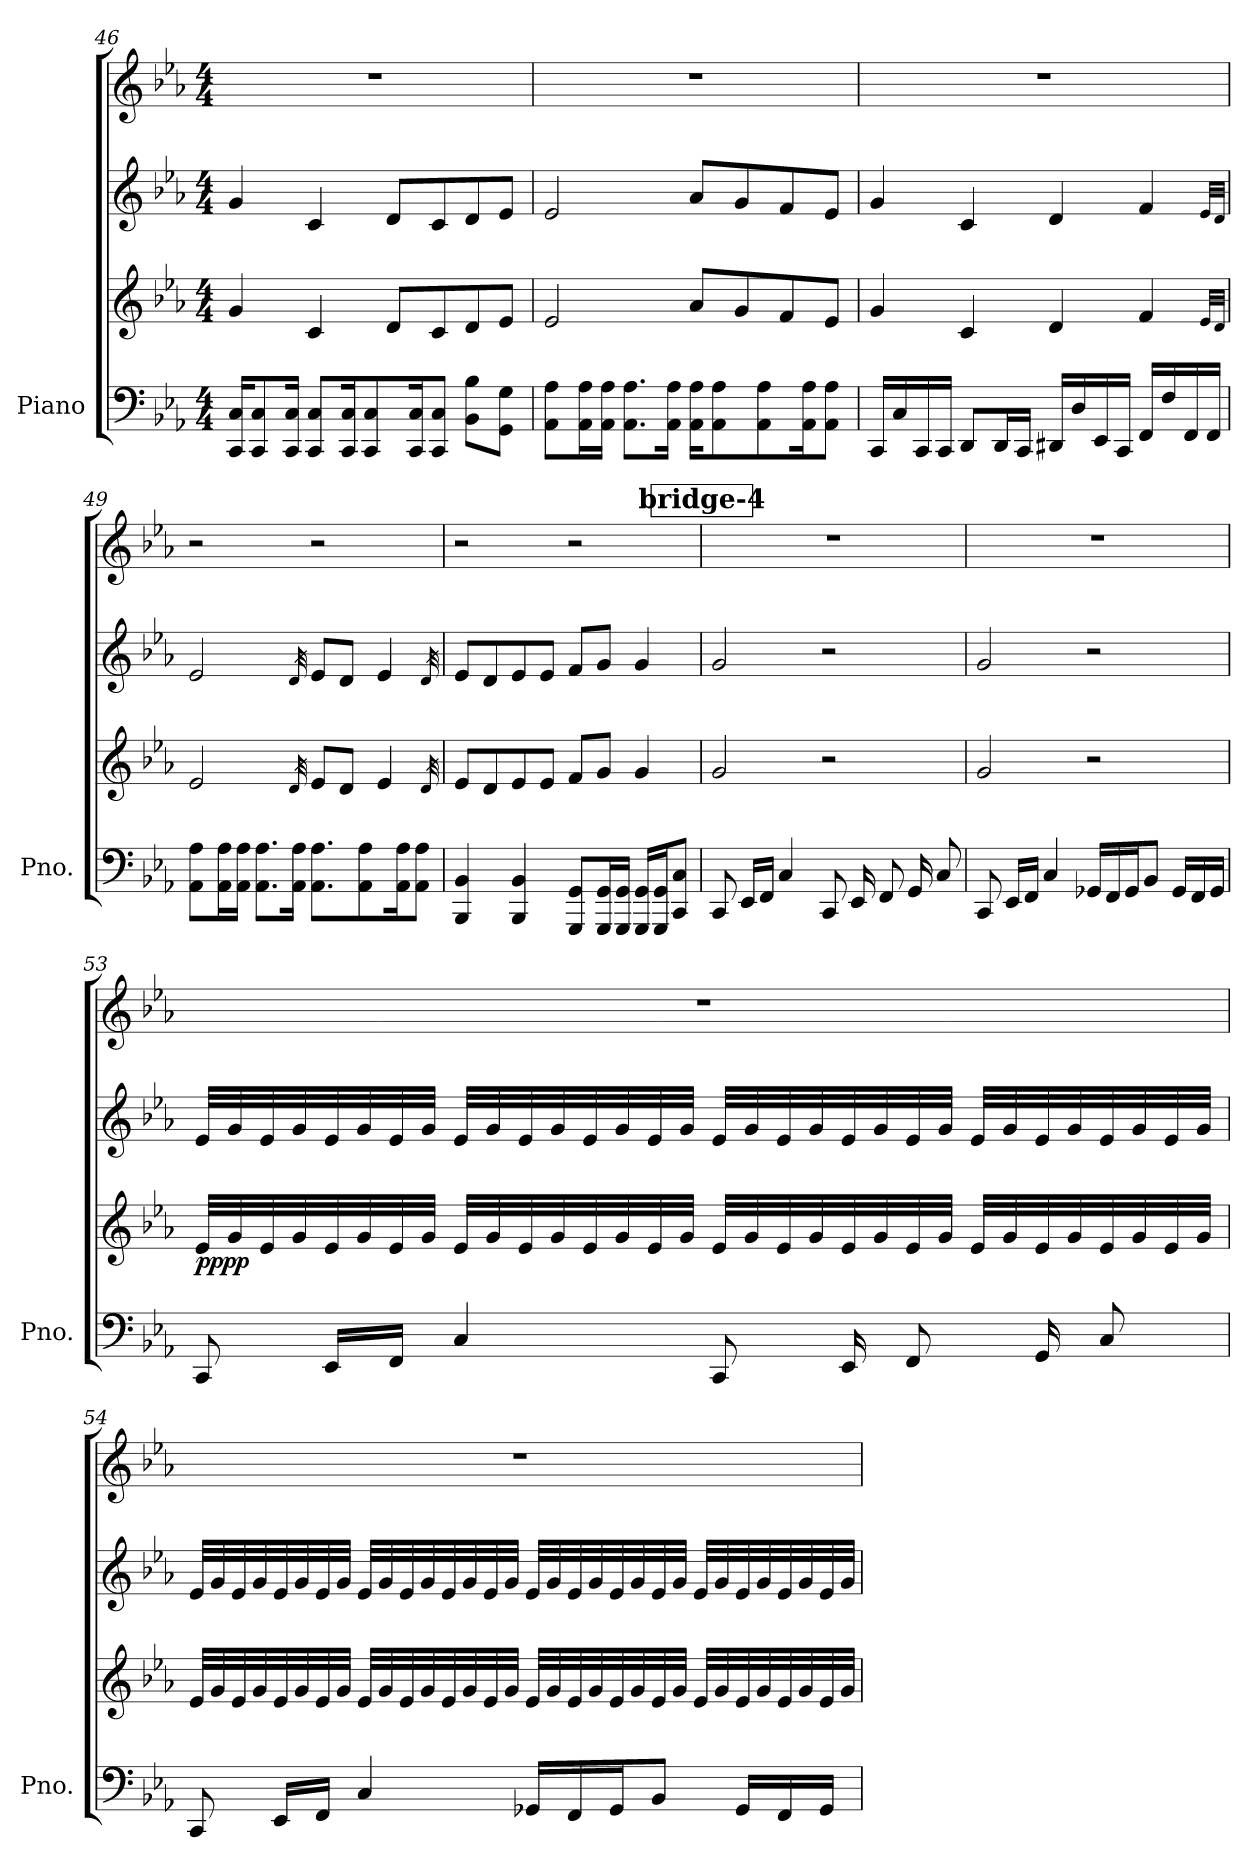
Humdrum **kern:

**kern	**kern	**kern	**kern	**dynam
*part1	*part1	*part1	*part1	*part1
*staff4	*staff3	*staff2	*staff1	*staff1/2/3/4
*I"Piano	*	*	*	*
*I'Pno.	*	*	*	*
*clefF4	*clefG2	*clefG2	*clefG2	*
*k[b-e-a-]	*k[b-e-a-]	*k[b-e-a-]	*k[b-e-a-]	*
*M4/4	*M4/4	*M4/4	*M4/4	*
=46	=46	=46	=46	=46
16CC/ 16C/KL	4g/	4g/	1r	.
8CC/ 8C/	.	.	.	.
16CC/ 16C/Jk	.	.	.	.
8CC/ 8C/L	4c/	4c/	.	.
16CC/ 16C/K	.	.	.	.
8CC/ 8C/	.	.	.	.
.	8d/L	8d/L	.	.
16CC/ 16C/K	.	.	.	.
8CC/ 8C/J	8c/	8c/	.	.
8BB-\ 8B-\L	8d/	8d/	.	.
8GG\ 8G\J	8e-/J	8e-/J	.	.
!!LO:LB:g=z
=47	=47	=47	=47	=47
8AA-\ 8A-\L	2e-/	2e-/	1r	.
16AA-\ 16A-\L	.	.	.	.
16AA-\ 16A-\JJ	.	.	.	.
8.AA-\ 8.A-\L	.	.	.	.
16AA-\ 16A-\Jk	.	.	.	.
16AA-\ 16A-\KL	8a-/L	8a-/L	.	.
8AA-\ 8A-\	.	.	.	.
.	8g/	8g/	.	.
8AA-\ 8A-\	.	.	.	.
.	8f/	8f/	.	.
16AA-\ 16A-\K	.	.	.	.
8AA-\ 8A-\J	8e-/J	8e-/J	.	.
=48	=48	=48	=48	=48
16CC/LL	4g/	4g/	1r	.
16C/	.	.	.	.
16CC/	.	.	.	.
16CC/JJ	.	.	.	.
8DD/L	4c/	4c/	.	.
16DD/L	.	.	.	.
16CC/JJ	.	.	.	.
16DD#X/LL	4d/	4d/	.	.
16D/	.	.	.	.
16EE-/	.	.	.	.
16CC/JJ	.	.	.	.
16FF/LL	4f/	4f/	.	.
16F/	.	.	.	.
16FF/	.	.	.	.
16FF/JJ	.	.	.	.
.	32qe-/LLL	32qe-/LLL	.	.
.	32qd/JJJ	32qd/JJJ	.	.
!!LO:PB:g=z
=49	=49	=49	=49	=49
8AA-\ 8A-\L	2e-/	2e-/	2r	.
16AA-\ 16A-\L	.	.	.	.
16AA-\ 16A-\JJ	.	.	.	.
8.AA-\ 8.A-\L	.	.	.	.
16AA-\ 16A-\Jk	.	.	.	.
.	32qd/	32qd/	.	.
8.AA-\ 8.A-\L	8e-/L	8e-/L	2r	.
.	8d/J	8d/J	.	.
8AA-\ 8A-\	.	.	.	.
.	4e-/	4e-/	.	.
16AA-\ 16A-\K	.	.	.	.
8AA-\ 8A-\J	.	.	.	.
.	32qd/	32qd/	.	.
=50	=50	=50	=50	=50
4BBB-/ 4BB-/	8e-/L	8e-/L	2r	.
.	8d/	8d/	.	.
4BBB-/ 4BB-/	8e-/	8e-/	.	.
.	8e-/J	8e-/J	.	.
8GGG/ 8GG/L	8f/L	8f/L	2r	.
16GGG/ 16GG/L	8g/J	8g/J	.	.
16GGG/ 16GG/JJ	.	.	.	.
16GGG/ 16GG/LL	4g/	4g/	.	.
16GGG/ 16GG/J	.	.	.	.
8CC/ 8C/J	.	.	.	.
!!LO:LB:g=z
!!LO:REH:place=s1:a:B:t=bridge-4
=51	=51	=51	=51	=51
8CC/	2g/	2g/	1r	.
16EE-/LL	.	.	.	.
16FF/JJ	.	.	.	.
4C/	.	.	.	.
8CC/	2r	2r	.	.
16EE-/	.	.	.	.
8FF/	.	.	.	.
16GG/	.	.	.	.
8C/	.	.	.	.
=52	=52	=52	=52	=52
8CC/	2g/	2g/	1r	.
16EE-/LL	.	.	.	.
16FF/JJ	.	.	.	.
4C/	.	.	.	.
16GG-X/LL	2r	2r	.	.
16FF/	.	.	.	.
16GG-/J	.	.	.	.
8BB-/J	.	.	.	.
16GG-/LL	.	.	.	.
16FF/	.	.	.	.
16GG-/JJ	.	.	.	.
!!LO:LB:g=z
=53	=53	=53	=53	=53
!	!	!	!	!LO:DY:b=3
!	!	!	!	!LO:DY:n=1:b=2
8CC/	32e-/LLL	32e-/LLL	1r	pp pp
.	32g/	32g/	.	.
.	32e-/	32e-/	.	.
.	32g/	32g/	.	.
16EE-/LL	32e-/	32e-/	.	.
.	32g/	32g/	.	.
16FF/JJ	32e-/	32e-/	.	.
.	32g/JJJ	32g/JJJ	.	.
4C/	32e-/LLL	32e-/LLL	.	.
.	32g/	32g/	.	.
.	32e-/	32e-/	.	.
.	32g/	32g/	.	.
.	32e-/	32e-/	.	.
.	32g/	32g/	.	.
.	32e-/	32e-/	.	.
.	32g/JJJ	32g/JJJ	.	.
8CC/	32e-/LLL	32e-/LLL	.	.
.	32g/	32g/	.	.
.	32e-/	32e-/	.	.
.	32g/	32g/	.	.
16EE-/	32e-/	32e-/	.	.
.	32g/	32g/	.	.
8FF/	32e-/	32e-/	.	.
.	32g/JJJ	32g/JJJ	.	.
.	32e-/LLL	32e-/LLL	.	.
.	32g/	32g/	.	.
16GG/	32e-/	32e-/	.	.
.	32g/	32g/	.	.
8C/	32e-/	32e-/	.	.
.	32g/	32g/	.	.
.	32e-/	32e-/	.	.
.	32g/JJJ	32g/JJJ	.	.
!!LO:LB:g=z
=54	=54	=54	=54	=54
8CC/	32e-/LLL	32e-/LLL	1r	.
.	32g/	32g/	.	.
.	32e-/	32e-/	.	.
.	32g/	32g/	.	.
16EE-/LL	32e-/	32e-/	.	.
.	32g/	32g/	.	.
16FF/JJ	32e-/	32e-/	.	.
.	32g/JJJ	32g/JJJ	.	.
4C/	32e-/LLL	32e-/LLL	.	.
.	32g/	32g/	.	.
.	32e-/	32e-/	.	.
.	32g/	32g/	.	.
.	32e-/	32e-/	.	.
.	32g/	32g/	.	.
.	32e-/	32e-/	.	.
.	32g/JJJ	32g/JJJ	.	.
16GG-X/LL	32e-/LLL	32e-/LLL	.	.
.	32g/	32g/	.	.
16FF/	32e-/	32e-/	.	.
.	32g/	32g/	.	.
16GG-/J	32e-/	32e-/	.	.
.	32g/	32g/	.	.
8BB-/J	32e-/	32e-/	.	.
.	32g/JJJ	32g/JJJ	.	.
.	32e-/LLL	32e-/LLL	.	.
.	32g/	32g/	.	.
16GG-/LL	32e-/	32e-/	.	.
.	32g/	32g/	.	.
16FF/	32e-/	32e-/	.	.
.	32g/	32g/	.	.
16GG-/JJ	32e-/	32e-/	.	.
.	32g/JJJ	32g/JJJ	.	.
=	=	=	=	=
*-	*-	*-	*-	*-
